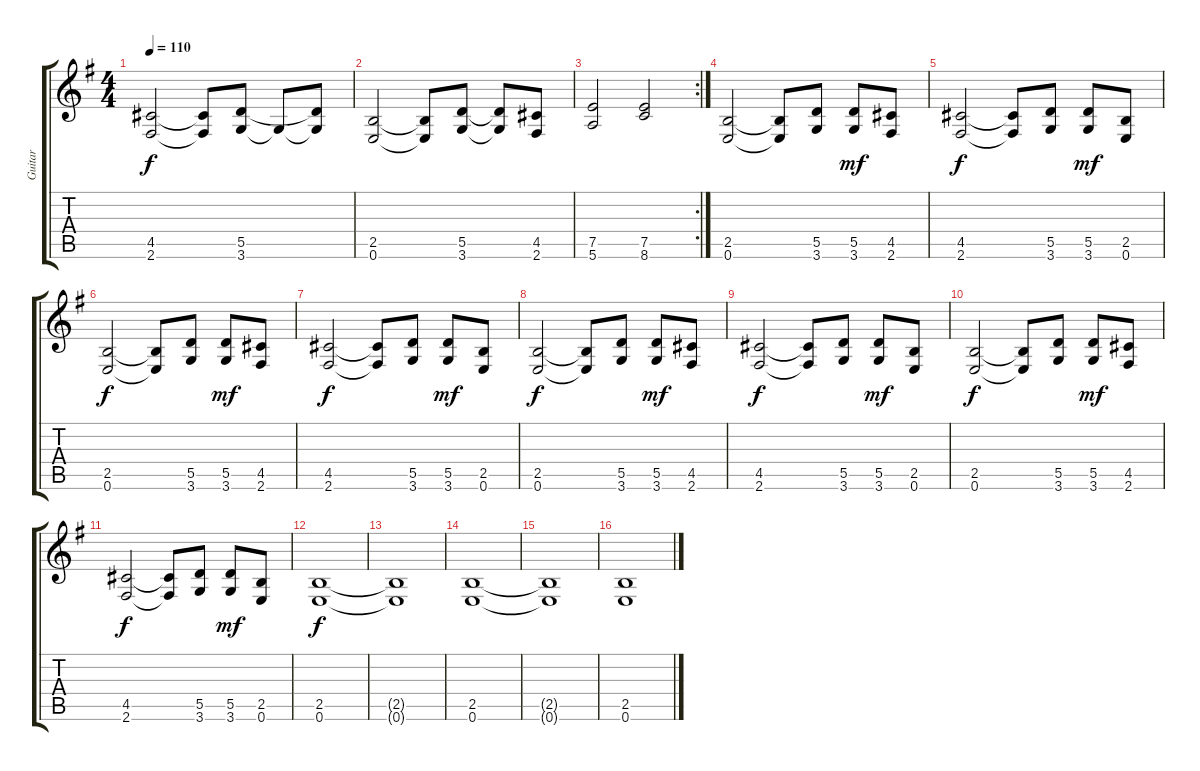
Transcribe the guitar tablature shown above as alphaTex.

\track ("Guitar" "Guitar") {instrument distortionguitar}
\staff {score tabs}
\tuning (E4 B3 G3 D3 A2 E2) {hide}
\ts (4 4)
\tempo 110
\clef g2
\ks eminor
(4.5 2.6).2{dy f} (4.5{t} 2.6{t}).8 (5.5 3.6).8 3.6{t}.8 (5.5{t} 3.6{t}).8 |
(2.5 0.6).2 (2.5{t} 0.6{t}).8 (5.5 3.6).8 (5.5{t} 3.6{t}).8 (4.5 2.6).8 |
\rc 2
(7.5 5.6).2 (7.5 8.6).2 |
(2.5 0.6).2 (2.5{t} 0.6{t}).8 (5.5 3.6).8 (5.5 3.6).8{dy mf} (4.5 2.6).8 |
(4.5 2.6).2{dy f} (4.5{t} 2.6{t}).8 (5.5 3.6).8 (5.5 3.6).8{dy mf} (2.5 0.6).8 |
(2.5 0.6).2{dy f} (2.5{t} 0.6{t}).8 (5.5 3.6).8 (5.5 3.6).8{dy mf} (4.5 2.6).8 |
(4.5 2.6).2{dy f} (4.5{t} 2.6{t}).8 (5.5 3.6).8 (5.5 3.6).8{dy mf} (2.5 0.6).8 |
(2.5 0.6).2{dy f} (2.5{t} 0.6{t}).8 (5.5 3.6).8 (5.5 3.6).8{dy mf} (4.5 2.6).8 |
(4.5 2.6).2{dy f} (4.5{t} 2.6{t}).8 (5.5 3.6).8 (5.5 3.6).8{dy mf} (2.5 0.6).8 |
(2.5 0.6).2{dy f} (2.5{t} 0.6{t}).8 (5.5 3.6).8 (5.5 3.6).8{dy mf} (4.5 2.6).8 |
(4.5 2.6).2{dy f} (4.5{t} 2.6{t}).8 (5.5 3.6).8 (5.5 3.6).8{dy mf} (2.5 0.6).8 |
(2.5 0.6).1{dy f} |
(2.5{t} 0.6{t}).1 |
(2.5 0.6).1 |
(2.5{t} 0.6{t}).1 |
(2.5 0.6).1
